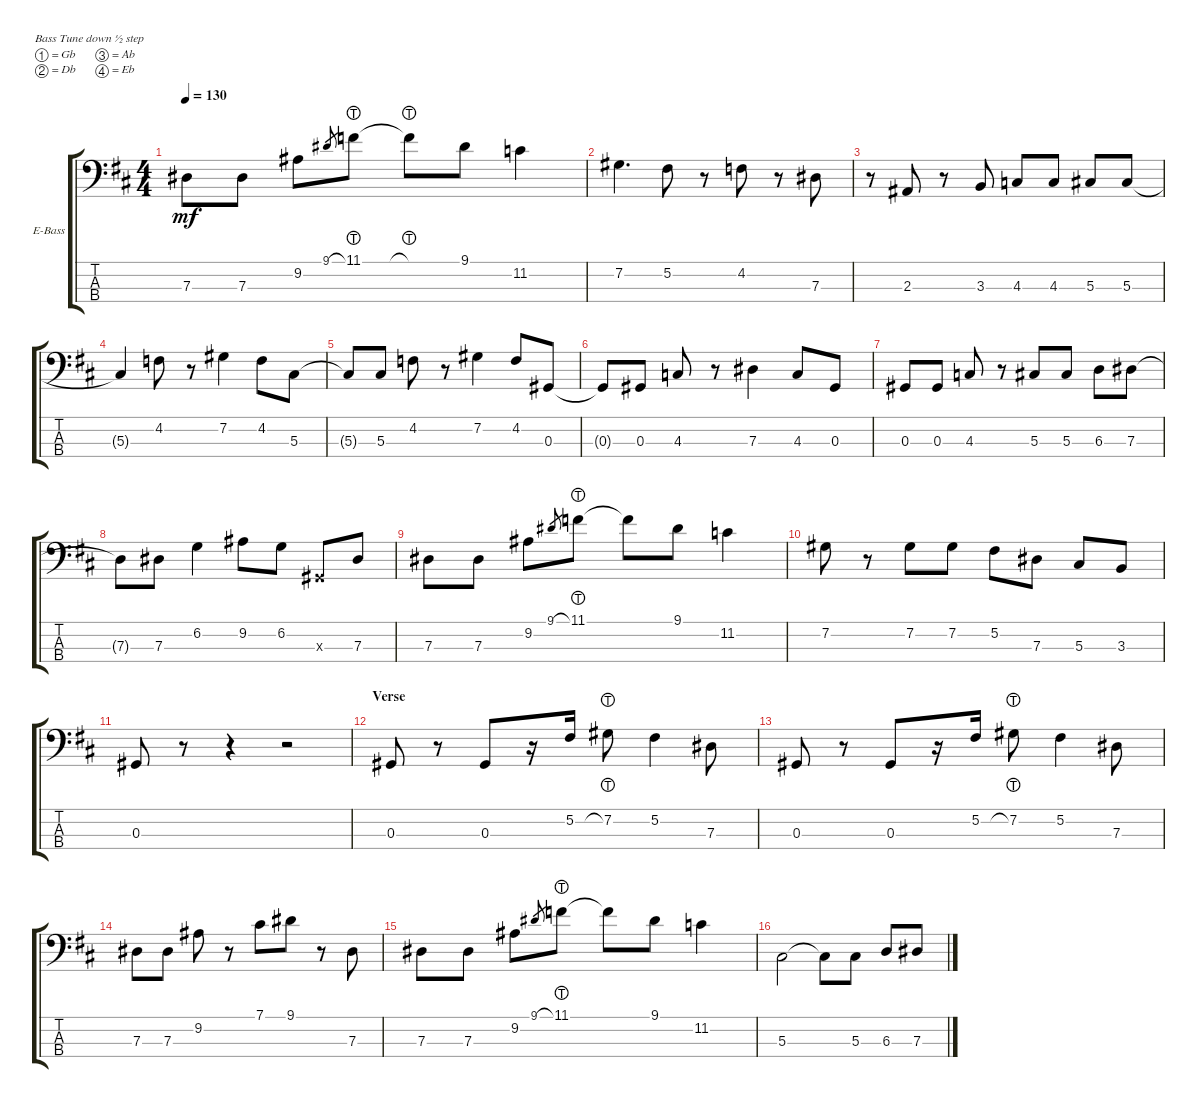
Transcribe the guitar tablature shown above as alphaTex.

\defaultSystemsLayout 4
\bracketExtendMode groupsimilarinstruments
\firstSystemTrackNameOrientation horizontal
\otherSystemsTrackNameOrientation horizontal
\track ("GENE SIMMONS" "E-Bass") {instrument electricbassfinger}
\staff {score tabs}
\tuning (Gb2 Db2 Ab1 Eb1)
\ts (4 4)
\tempo 130
\clef f4
\ks d
7.3.8{dy mf} 7.3.8 9.2.8 9.1.8{gr} 11.1{lht}.8 11.1{lht t}.8 9.1.8 11.2.4 |
7.2.4{d} 5.2.8 r.8 4.2.8 r.8 7.3.8 |
r.8 2.3.8 r.8 3.3.8 4.3.8 4.3.8 5.3.8 5.3.8 |
5.3{t}.4 4.2.8 r.8 7.2.4 4.2.8 5.3.8 |
5.3{t}.8 5.3.8 4.2.8 r.8 7.2.4 4.2.8 0.3.8 |
0.3{t}.8 0.3.8 4.3.8 r.8 7.3.4 4.3.8 0.3.8 |
0.3.8 0.3.8 4.3.8 r.8 5.3.8 5.3.8 6.3.8 7.3.8 |
7.3{t}.8 7.3.8 6.2.4 9.2.8 6.2.8 0.3{x}.8 7.3.8 |
7.3.8 7.3.8 9.2.8 9.1.8{gr} 11.1{lht}.8 11.1{t}.8 9.1.8 11.2.4 |
7.2.8 r.8 7.2.8 7.2.8 5.2.8 7.3.8 5.3.8 3.3.8 |
0.3.8 r.8 r.4 r.2 |
\section ("" "Verse")
0.3.8 r.8 0.3.8 r.16 5.2.16 7.2{lht}.8 5.2.4 7.3.8 |
0.3.8 r.8 0.3.8 r.16 5.2.16 7.2{lht}.8 5.2.4 7.3.8 |
7.3.8 7.3.8 9.2.8 r.8 7.1.8 9.1.8 r.8 7.3.8 |
7.3.8 7.3.8 9.2.8 9.1.8{gr} 11.1{lht}.8 11.1{t}.8 9.1.8 11.2.4 |
5.3.2{beam invert} 5.3{t}.8{beam invert} 5.3.8 6.3.8{beam invert} 7.3.8
